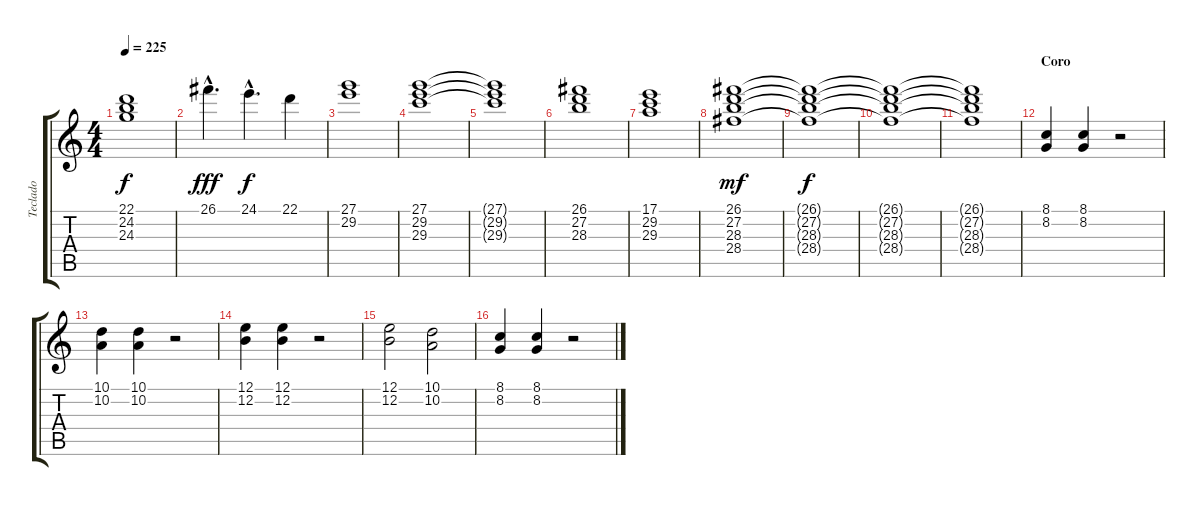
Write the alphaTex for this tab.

\track ("Teclado" "Teclado") {instrument drawbarorgan}
\staff {score tabs}
\tuning (E4 B3 G3 D3 A2 E2) {hide}
\ts (4 4)
\tempo 225
\clef g2
\ks c
(22.1{t} 24.2{t} 24.3{t}).1{dy f} |
26.1{hac}.4{d dy fff} 24.1{hac}.4{d dy f} 22.1.4 |
(27.1 29.2).1 |
(27.1 29.2 29.3).1 |
(27.1{t} 29.2{t} 29.3{t}).1 |
(26.1 27.2 28.3).1 |
(17.1 29.2 29.3).1 |
(26.1 27.2 28.3 28.4).1{dy mf volume 9 instrument stringensemble1} |
(26.1{t} 27.2{t} 28.3{t} 28.4{t}).1{dy f} |
(26.1{t} 27.2{t} 28.3{t} 28.4{t}).1 |
(26.1{t} 27.2{t} 28.3{t} 28.4{t}).1 |
\section ("" "Coro")
(8.1 8.2).4{instrument musicbox} (8.1 8.2).4 r.2 |
(10.1 10.2).4 (10.1 10.2).4 r.2 |
(12.1 12.2).4 (12.1 12.2).4 r.2 |
(12.1 12.2).2 (10.1 10.2).2 |
(8.1 8.2).4 (8.1 8.2).4 r.2
